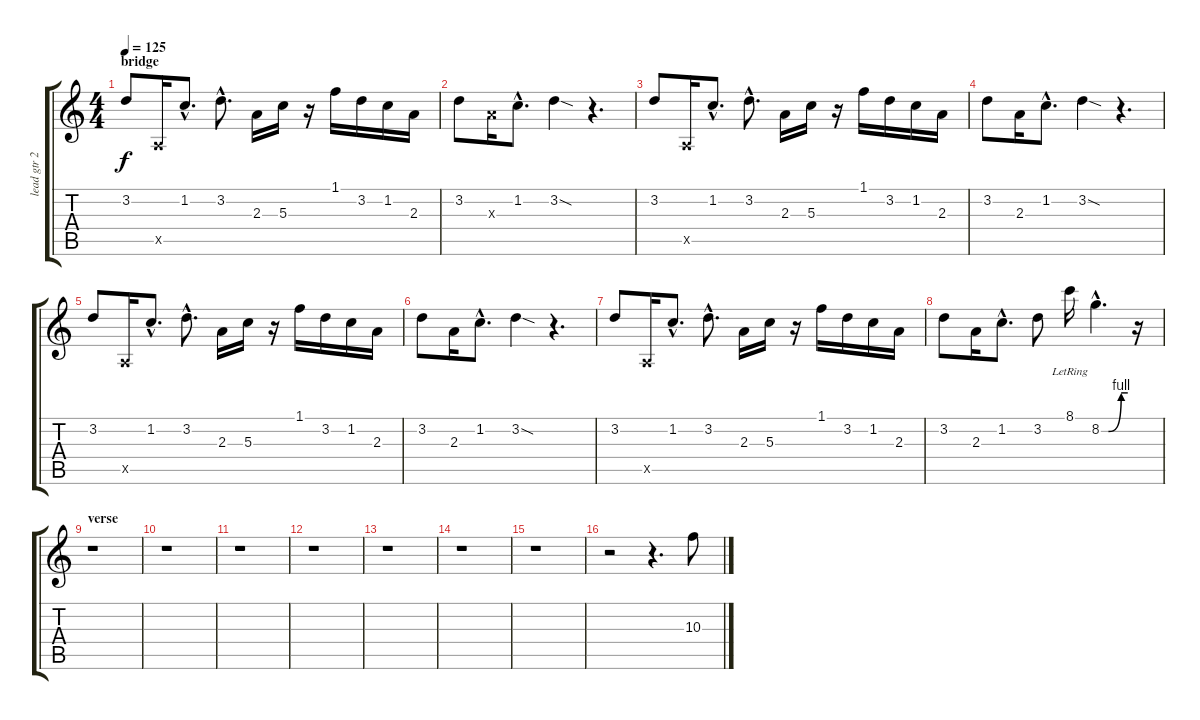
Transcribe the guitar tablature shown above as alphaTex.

\track ("lead gtr 2" "lead gtr 2") {instrument distortionguitar}
\staff {score tabs}
\tuning (E4 B3 G3 D3 A2 E2) {hide}
\ts (4 4)
\section ("" "bridge")
\tempo 125
\clef g2
\ks c
3.2.8{dy f} 0.5{x}.16 1.2{hac}.8{d} 3.2{hac}.8{d} 2.3.16 5.3.16 r.16 1.1.16 3.2.16 1.2.16 2.3.16 |
3.2.8 2.3{x}.16 1.2{hac}.8{d} 3.2{sod}.4 r.4{d} |
3.2.8 0.5{x}.16 1.2{hac}.8{d} 3.2{hac}.8{d} 2.3.16 5.3.16 r.16 1.1.16 3.2.16 1.2.16 2.3.16 |
3.2.8 2.3.16 1.2{hac}.8{d} 3.2{sod}.4 r.4{d} |
3.2.8 0.5{x}.16 1.2{hac}.8{d} 3.2{hac}.8{d} 2.3.16 5.3.16 r.16 1.1.16 3.2.16 1.2.16 2.3.16 |
3.2.8 2.3.16 1.2{hac}.8{d} 3.2{sod}.4 r.4{d} |
3.2.8 0.5{x}.16 1.2{hac}.8{d} 3.2{hac}.8{d} 2.3.16 5.3.16 r.16 1.1.16 3.2.16 1.2.16 2.3.16 |
3.2.8 2.3.16 1.2{hac}.8{d} 3.2.8 8.1{lr}.16 8.2{be (custom 0 0 16 0 45 4 60 4) hac}.4{d} r.16 |
\section ("" "verse")
r.1 |
r.1 |
r.1 |
r.1 |
r.1 |
r.1 |
r.1 |
r.2 r.4{d} 10.3.8
